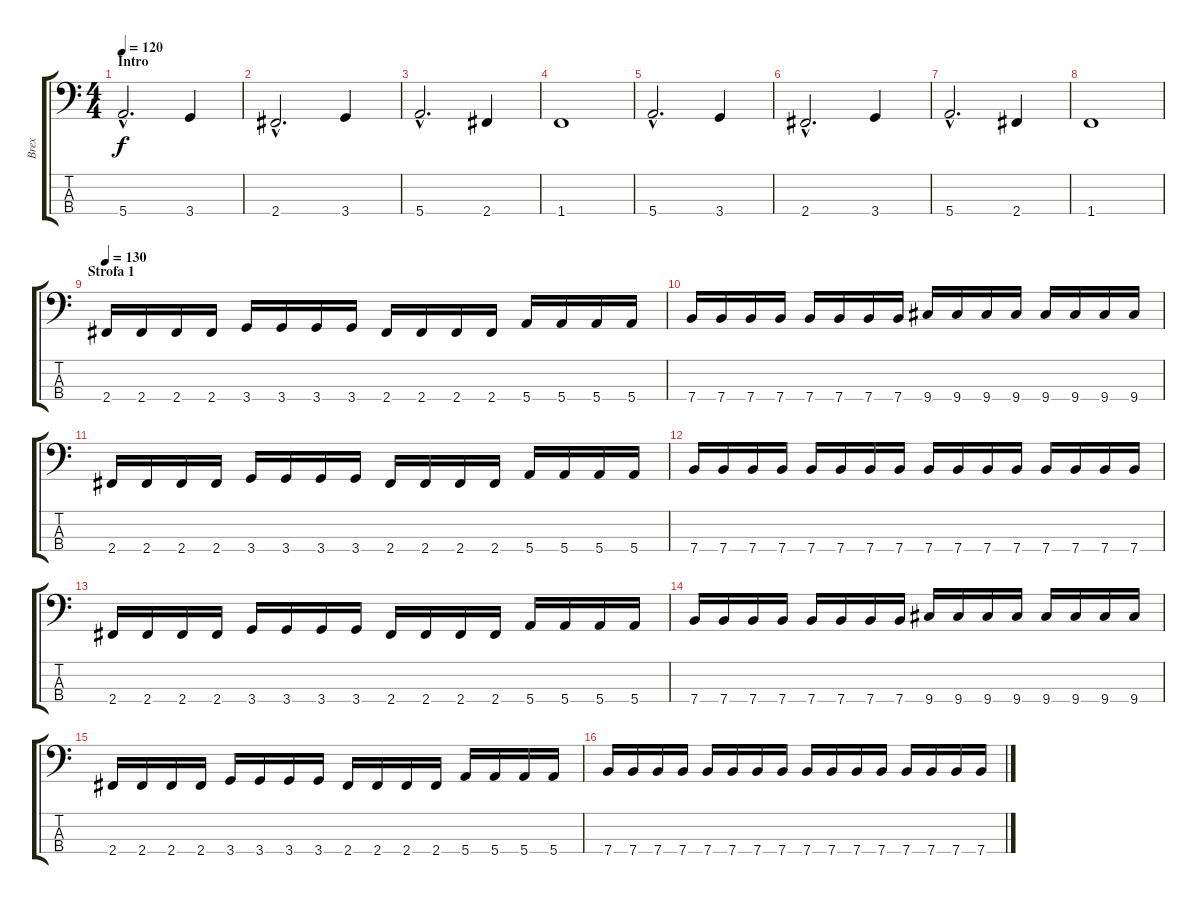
\track ("Brex" "Brex") {instrument electricbassfinger}
\staff {score tabs}
\tuning (G2 D2 A1 E1) {hide}
\ts (4 4)
\section ("" "Intro")
\tempo 120
\tempo 140
\tempo 120
\clef f4
\ks c
5.4{hac}.2{d dy f instrument electricbassfinger} 3.4.4 |
2.4{hac}.2{d} 3.4.4 |
5.4{hac}.2{d} 2.4.4 |
1.4.1 |
5.4{hac}.2{d} 3.4.4 |
2.4{hac}.2{d} 3.4.4 |
5.4{hac}.2{d} 2.4.4 |
1.4.1 |
\section ("" "Strofa 1")
\tempo 130
2.4.16 2.4.16 2.4.16 2.4.16 3.4.16 3.4.16 3.4.16 3.4.16 2.4.16 2.4.16 2.4.16 2.4.16 5.4.16 5.4.16 5.4.16 5.4.16 |
7.4.16 7.4.16 7.4.16 7.4.16 7.4.16 7.4.16 7.4.16 7.4.16 9.4.16 9.4.16 9.4.16 9.4.16 9.4.16 9.4.16 9.4.16 9.4.16 |
2.4.16 2.4.16 2.4.16 2.4.16 3.4.16 3.4.16 3.4.16 3.4.16 2.4.16 2.4.16 2.4.16 2.4.16 5.4.16 5.4.16 5.4.16 5.4.16 |
7.4.16 7.4.16 7.4.16 7.4.16 7.4.16 7.4.16 7.4.16 7.4.16 7.4.16 7.4.16 7.4.16 7.4.16 7.4.16 7.4.16 7.4.16 7.4.16 |
2.4.16 2.4.16 2.4.16 2.4.16 3.4.16 3.4.16 3.4.16 3.4.16 2.4.16 2.4.16 2.4.16 2.4.16 5.4.16 5.4.16 5.4.16 5.4.16 |
7.4.16 7.4.16 7.4.16 7.4.16 7.4.16 7.4.16 7.4.16 7.4.16 9.4.16 9.4.16 9.4.16 9.4.16 9.4.16 9.4.16 9.4.16 9.4.16 |
2.4.16 2.4.16 2.4.16 2.4.16 3.4.16 3.4.16 3.4.16 3.4.16 2.4.16 2.4.16 2.4.16 2.4.16 5.4.16 5.4.16 5.4.16 5.4.16 |
7.4.16 7.4.16 7.4.16 7.4.16 7.4.16 7.4.16 7.4.16 7.4.16 7.4.16 7.4.16 7.4.16 7.4.16 7.4.16 7.4.16 7.4.16 7.4.16
